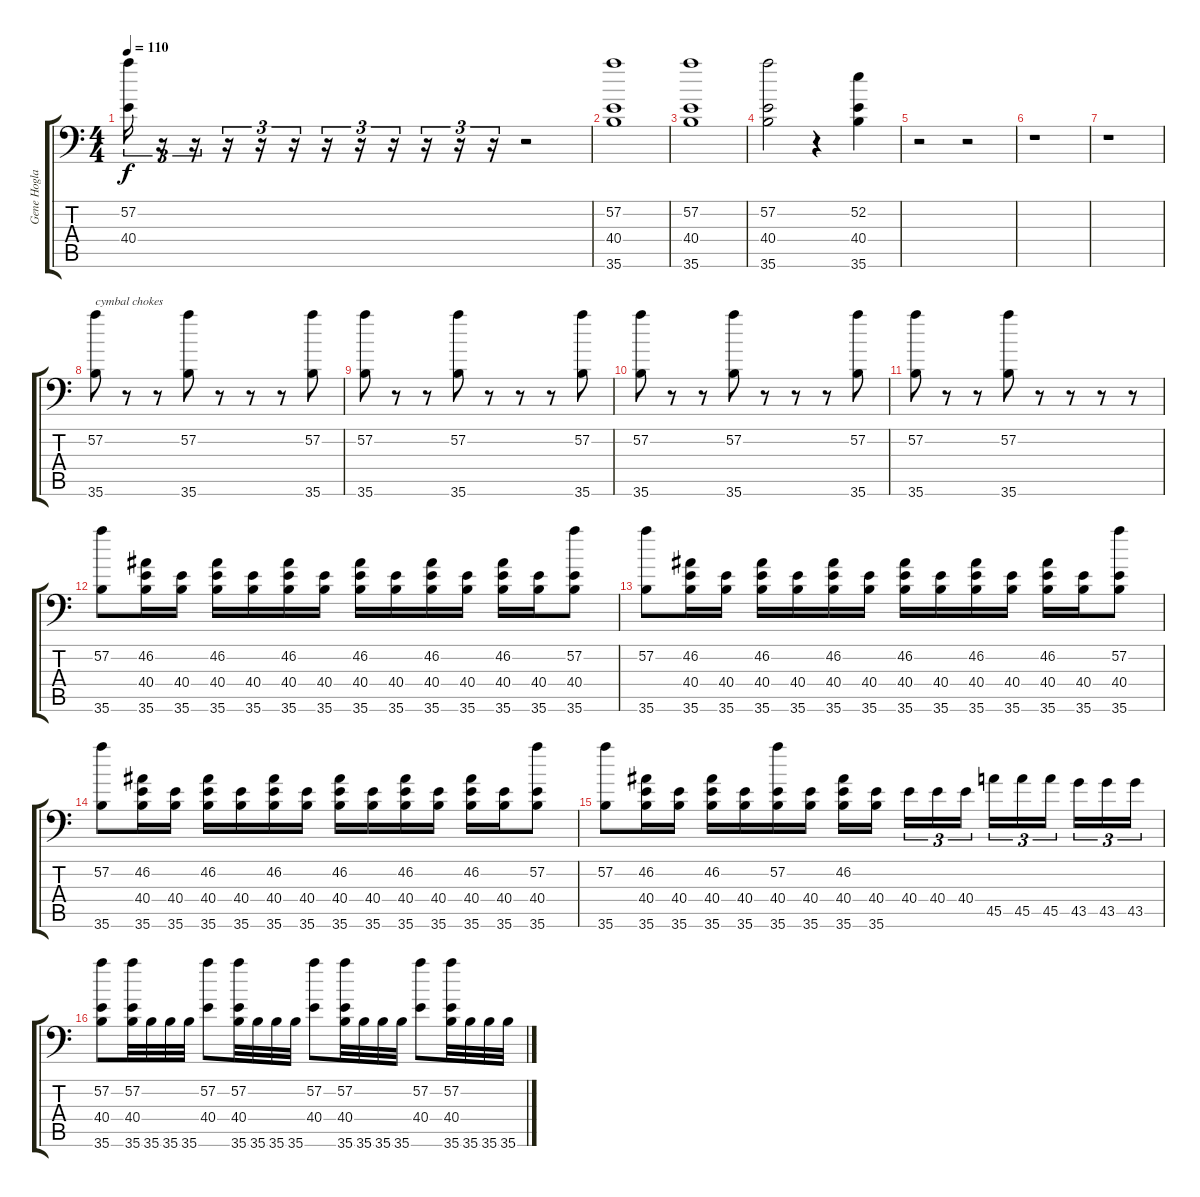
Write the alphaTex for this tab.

\track ("Gene Hoglan" "Gene Hogla") {instrument acousticgrandpiano}
\staff {score tabs}
\tuning (C-1 C-1 C-1 C-1 C-1 C-1) {hide}
\ts (4 4)
\tempo 110
\clef f4
\ks c
(57.2 40.4).16{tu (3 2) dy f} r.16{tu (3 2)} r.16{tu (3 2)} r.16{tu (3 2)} r.16{tu (3 2)} r.16{tu (3 2)} r.16{tu (3 2)} r.16{tu (3 2)} r.16{tu (3 2)} r.16{tu (3 2)} r.16{tu (3 2)} r.16{tu (3 2)} r.2 |
(57.2 40.4 35.6).1 |
(57.2 40.4 35.6).1 |
(57.2 40.4 35.6).2 r.4 (52.2 40.4 35.6).4 |
r.2 r.2 |
r.1 |
r.1 |
(57.2 35.6).8{txt "cymbal chokes"} r.8 r.8 (57.2 35.6).8 r.8 r.8 r.8 (57.2 35.6).8 |
(57.2 35.6).8 r.8 r.8 (57.2 35.6).8 r.8 r.8 r.8 (57.2 35.6).8 |
(57.2 35.6).8 r.8 r.8 (57.2 35.6).8 r.8 r.8 r.8 (57.2 35.6).8 |
(57.2 35.6).8 r.8 r.8 (57.2 35.6).8 r.8 r.8 r.8 r.8 |
(57.2 35.6).8 (46.2 40.4 35.6).16 (40.4 35.6).16 (46.2 40.4 35.6).16 (40.4 35.6).16 (46.2 40.4 35.6).16 (40.4 35.6).16 (46.2 40.4 35.6).16 (40.4 35.6).16 (46.2 40.4 35.6).16 (40.4 35.6).16 (46.2 40.4 35.6).16 (40.4 35.6).16 (57.2 40.4 35.6).8 |
(57.2 35.6).8 (46.2 40.4 35.6).16 (40.4 35.6).16 (46.2 40.4 35.6).16 (40.4 35.6).16 (46.2 40.4 35.6).16 (40.4 35.6).16 (46.2 40.4 35.6).16 (40.4 35.6).16 (46.2 40.4 35.6).16 (40.4 35.6).16 (46.2 40.4 35.6).16 (40.4 35.6).16 (57.2 40.4 35.6).8 |
(57.2 35.6).8 (46.2 40.4 35.6).16 (40.4 35.6).16 (46.2 40.4 35.6).16 (40.4 35.6).16 (46.2 40.4 35.6).16 (40.4 35.6).16 (46.2 40.4 35.6).16 (40.4 35.6).16 (46.2 40.4 35.6).16 (40.4 35.6).16 (46.2 40.4 35.6).16 (40.4 35.6).16 (57.2 40.4 35.6).8 |
(57.2 35.6).8 (46.2 40.4 35.6).16 (40.4 35.6).16 (46.2 40.4 35.6).16 (40.4 35.6).16 (57.2 40.4 35.6).16 (40.4 35.6).16 (46.2 40.4 35.6).16 (40.4 35.6).16 40.4.16{tu (3 2)} 40.4.16{tu (3 2)} 40.4.16{tu (3 2)} 45.5.16{tu (3 2)} 45.5.16{tu (3 2)} 45.5.16{tu (3 2)} 43.5.16{tu (3 2)} 43.5.16{tu (3 2)} 43.5.16{tu (3 2)} |
(57.2 40.4 35.6).8 (57.2 40.4 35.6).32 35.6.32 35.6.32 35.6.32 (57.2 40.4).8 (57.2 40.4 35.6).32 35.6.32 35.6.32 35.6.32 (57.2 40.4).8 (57.2 40.4 35.6).32 35.6.32 35.6.32 35.6.32 (57.2 40.4).8 (57.2 40.4 35.6).32 35.6.32 35.6.32 35.6.32
